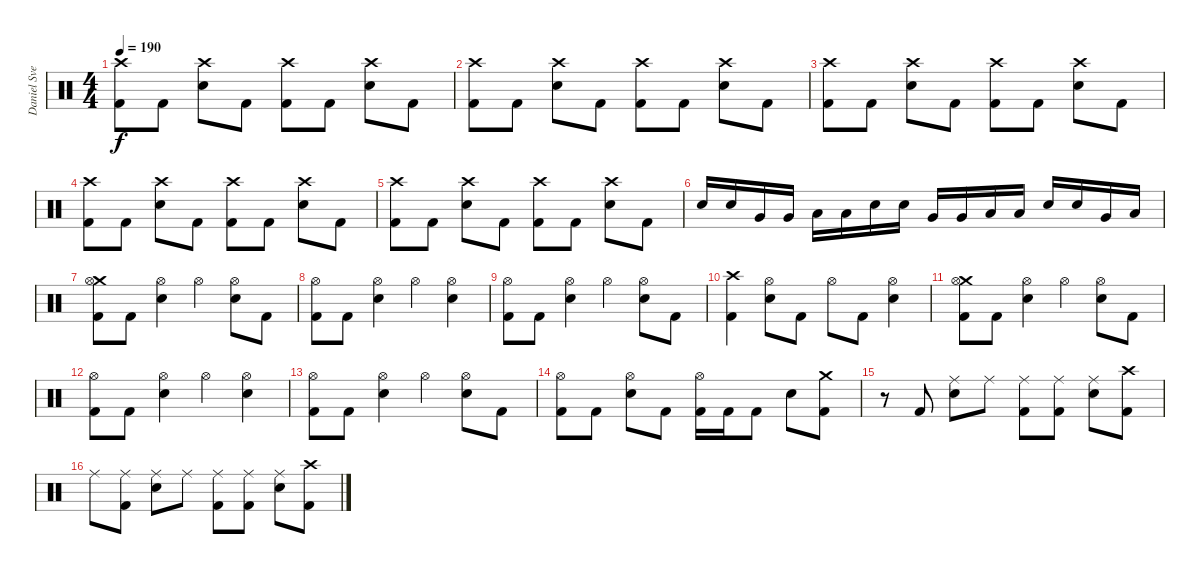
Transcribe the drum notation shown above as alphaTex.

\track ("Daniel Svensson" "Daniel Sve") {instrument percussion}
\staff {score}
\articulation defaults
\ts (4 4)
\tempo 190
\clef neutral
\ks c
("Crash high (hit)" "Kick (hit) 2").8{dy f} "Kick (hit) 2".8 ("Crash high (hit)" "Electric Snare (hit)").8 "Kick (hit) 2".8 ("Crash high (hit)" "Kick (hit) 2").8 "Kick (hit) 2".8 ("Crash high (hit)" "Electric Snare (hit)").8 "Kick (hit) 2".8 |
("Crash high (hit)" "Kick (hit) 2").8 "Kick (hit) 2".8 ("Crash high (hit)" "Electric Snare (hit)").8 "Kick (hit) 2".8 ("Crash high (hit)" "Kick (hit) 2").8 "Kick (hit) 2".8 ("Crash high (hit)" "Electric Snare (hit)").8 "Kick (hit) 2".8 |
("Crash high (hit)" "Kick (hit) 2").8 "Kick (hit) 2".8 ("Crash high (hit)" "Electric Snare (hit)").8 "Kick (hit) 2".8 ("Crash high (hit)" "Kick (hit) 2").8 "Kick (hit) 2".8 ("Crash high (hit)" "Electric Snare (hit)").8 "Kick (hit) 2".8 |
("Crash high (hit)" "Kick (hit) 2").8 "Kick (hit) 2".8 ("Crash high (hit)" "Electric Snare (hit)").8 "Kick (hit) 2".8 ("Crash high (hit)" "Kick (hit) 2").8 "Kick (hit) 2".8 ("Crash high (hit)" "Electric Snare (hit)").8 "Kick (hit) 2".8 |
("Crash high (hit)" "Kick (hit) 2").8 "Kick (hit) 2".8 ("Crash high (hit)" "Electric Snare (hit)").8 "Kick (hit) 2".8 ("Crash high (hit)" "Kick (hit) 2").8 "Kick (hit) 2".8 ("Crash high (hit)" "Electric Snare (hit)").8 "Kick (hit) 2".8 |
"Electric Snare (hit)".16 "Electric Snare (hit)".16 "Very Low Tom (hit)".16 "Very Low Tom (hit)".16 "Low Floor Tom (hit)".16 "Low Floor Tom (hit)".16 "Electric Snare (hit)".16 "Electric Snare (hit)".16 "Very Low Tom (hit)".16 "Very Low Tom (hit)".16 "Low Floor Tom (hit)".16 "Low Floor Tom (hit)".16 "Electric Snare (hit)".16 "Electric Snare (hit)".16 "Very Low Tom (hit)".16 "Low Floor Tom (hit)".16 |
("Crash medium (hit)" "Hi-Hat (open)" "Kick (hit) 2").8 "Kick (hit) 2".8 ("Hi-Hat (open)" "Electric Snare (hit)").4 "Hi-Hat (open)".4 ("Hi-Hat (open)" "Electric Snare (hit)").8 "Kick (hit) 2".8 |
("Hi-Hat (open)" "Kick (hit) 2").8 "Kick (hit) 2".8 ("Hi-Hat (open)" "Electric Snare (hit)").4 "Hi-Hat (open)".4 ("Hi-Hat (open)" "Electric Snare (hit)").4 |
("Hi-Hat (open)" "Kick (hit) 2").8 "Kick (hit) 2".8 ("Hi-Hat (open)" "Electric Snare (hit)").4 "Hi-Hat (open)".4 ("Hi-Hat (open)" "Electric Snare (hit)").8 "Kick (hit) 2".8 |
("Crash high (hit)" "Kick (hit) 2").4 ("Hi-Hat (open)" "Electric Snare (hit)").8 "Kick (hit) 2".8 "Hi-Hat (open)".8 "Kick (hit) 2".8 ("Hi-Hat (open)" "Electric Snare (hit)").4 |
("Crash medium (hit)" "Hi-Hat (open)" "Kick (hit) 2").8 "Kick (hit) 2".8 ("Hi-Hat (open)" "Electric Snare (hit)").4 "Hi-Hat (open)".4 ("Hi-Hat (open)" "Electric Snare (hit)").8 "Kick (hit) 2".8 |
("Hi-Hat (open)" "Kick (hit) 2").8 "Kick (hit) 2".8 ("Hi-Hat (open)" "Electric Snare (hit)").4 "Hi-Hat (open)".4 ("Hi-Hat (open)" "Electric Snare (hit)").4 |
("Hi-Hat (open)" "Kick (hit) 2").8 "Kick (hit) 2".8 ("Hi-Hat (open)" "Electric Snare (hit)").4 "Hi-Hat (open)".4 ("Hi-Hat (open)" "Electric Snare (hit)").8 "Kick (hit) 2".8 |
("Hi-Hat (open)" "Kick (hit) 2").8 "Kick (hit) 2".8 ("Hi-Hat (open)" "Electric Snare (hit)").8 "Kick (hit) 2".8 ("Hi-Hat (open)" "Kick (hit) 2").16 "Kick (hit) 2".16 "Kick (hit) 2".8 "Electric Snare (hit)".8 ("Crash medium (hit)" "Kick (hit) 2").8 |
r.8 "Kick (hit) 2".8 ("Ride (middle)" "Electric Snare (hit)").8 "Ride (middle)".8 ("Ride (middle)" "Kick (hit) 2").8 ("Ride (middle)" "Kick (hit) 2").8 ("Ride (middle)" "Electric Snare (hit)").8 ("Crash high (hit)" "Kick (hit) 2").8 |
"Ride (middle)".8 ("Ride (middle)" "Kick (hit) 2").8 ("Ride (middle)" "Electric Snare (hit)").8 "Ride (middle)".8 ("Ride (middle)" "Kick (hit) 2").8 ("Ride (middle)" "Kick (hit) 2").8 ("Ride (middle)" "Electric Snare (hit)").8 ("Crash high (hit)" "Kick (hit) 2").8
